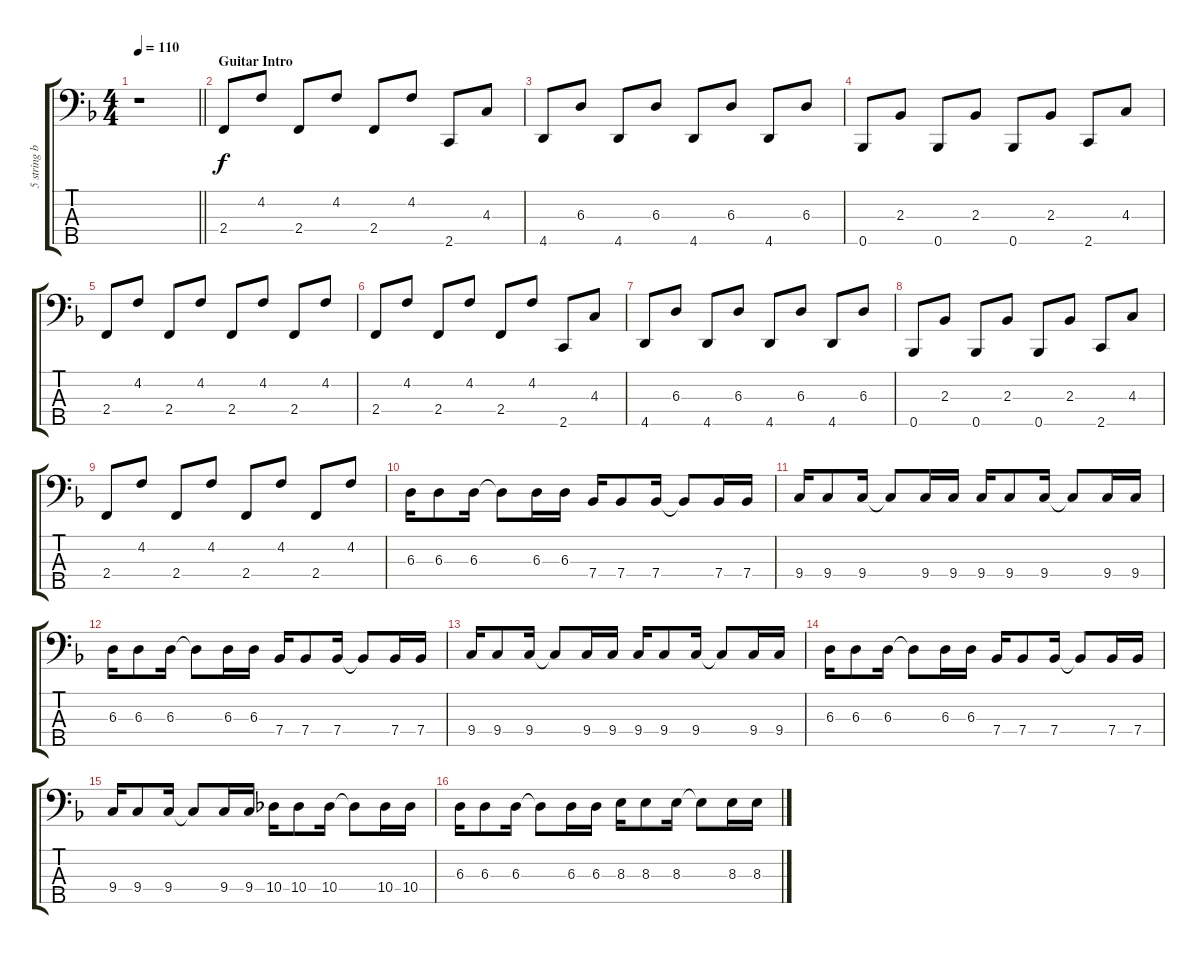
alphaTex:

\track ("5 string bass (tune down 1/2 step)" "5 string b") {instrument synthbass1}
\staff {score tabs}
\tuning (Gb2 Db2 Ab1 Eb1 Bb0) {hide}
\ts (4 4)
\tempo 110
\clef f4
\barLineRight lightlight
\ks f
r.1{dy f instrument synthbass1} |
\section ("" "Guitar Intro")
2.4.8 4.2.8 2.4.8 4.2.8 2.4.8 4.2.8 2.5.8 4.3.8 |
4.5.8 6.3.8 4.5.8 6.3.8 4.5.8 6.3.8 4.5.8 6.3.8 |
0.5.8 2.3.8 0.5.8 2.3.8 0.5.8 2.3.8 2.5.8 4.3.8 |
2.4.8 4.2.8 2.4.8 4.2.8 2.4.8 4.2.8 2.4.8 4.2.8 |
2.4.8 4.2.8 2.4.8 4.2.8 2.4.8 4.2.8 2.5.8 4.3.8 |
4.5.8 6.3.8 4.5.8 6.3.8 4.5.8 6.3.8 4.5.8 6.3.8 |
0.5.8 2.3.8 0.5.8 2.3.8 0.5.8 2.3.8 2.5.8 4.3.8 |
2.4.8 4.2.8 2.4.8 4.2.8 2.4.8 4.2.8 2.4.8 4.2.8 |
6.3.16 6.3.8 6.3.16 6.3{t}.8 6.3.16 6.3.16 7.4.16 7.4.8 7.4.16 7.4{t}.8 7.4.16 7.4.16 |
9.4.16 9.4.8 9.4.16 9.4{t}.8 9.4.16 9.4.16 9.4.16 9.4.8 9.4.16 9.4{t}.8 9.4.16 9.4.16 |
6.3.16 6.3.8 6.3.16 6.3{t}.8 6.3.16 6.3.16 7.4.16 7.4.8 7.4.16 7.4{t}.8 7.4.16 7.4.16 |
9.4.16 9.4.8 9.4.16 9.4{t}.8 9.4.16 9.4.16 9.4.16 9.4.8 9.4.16 9.4{t}.8 9.4.16 9.4.16 |
6.3.16 6.3.8 6.3.16 6.3{t}.8 6.3.16 6.3.16 7.4.16 7.4.8 7.4.16 7.4{t}.8 7.4.16 7.4.16 |
9.4.16 9.4.8 9.4.16 9.4{t}.8 9.4.16 9.4.16 10.4.16 10.4.8 10.4.16 10.4{t}.8 10.4.16 10.4.16 |
6.3.16 6.3.8 6.3.16 6.3{t}.8 6.3.16 6.3.16 8.3.16 8.3.8 8.3.16 8.3{t}.8 8.3.16 8.3.16
